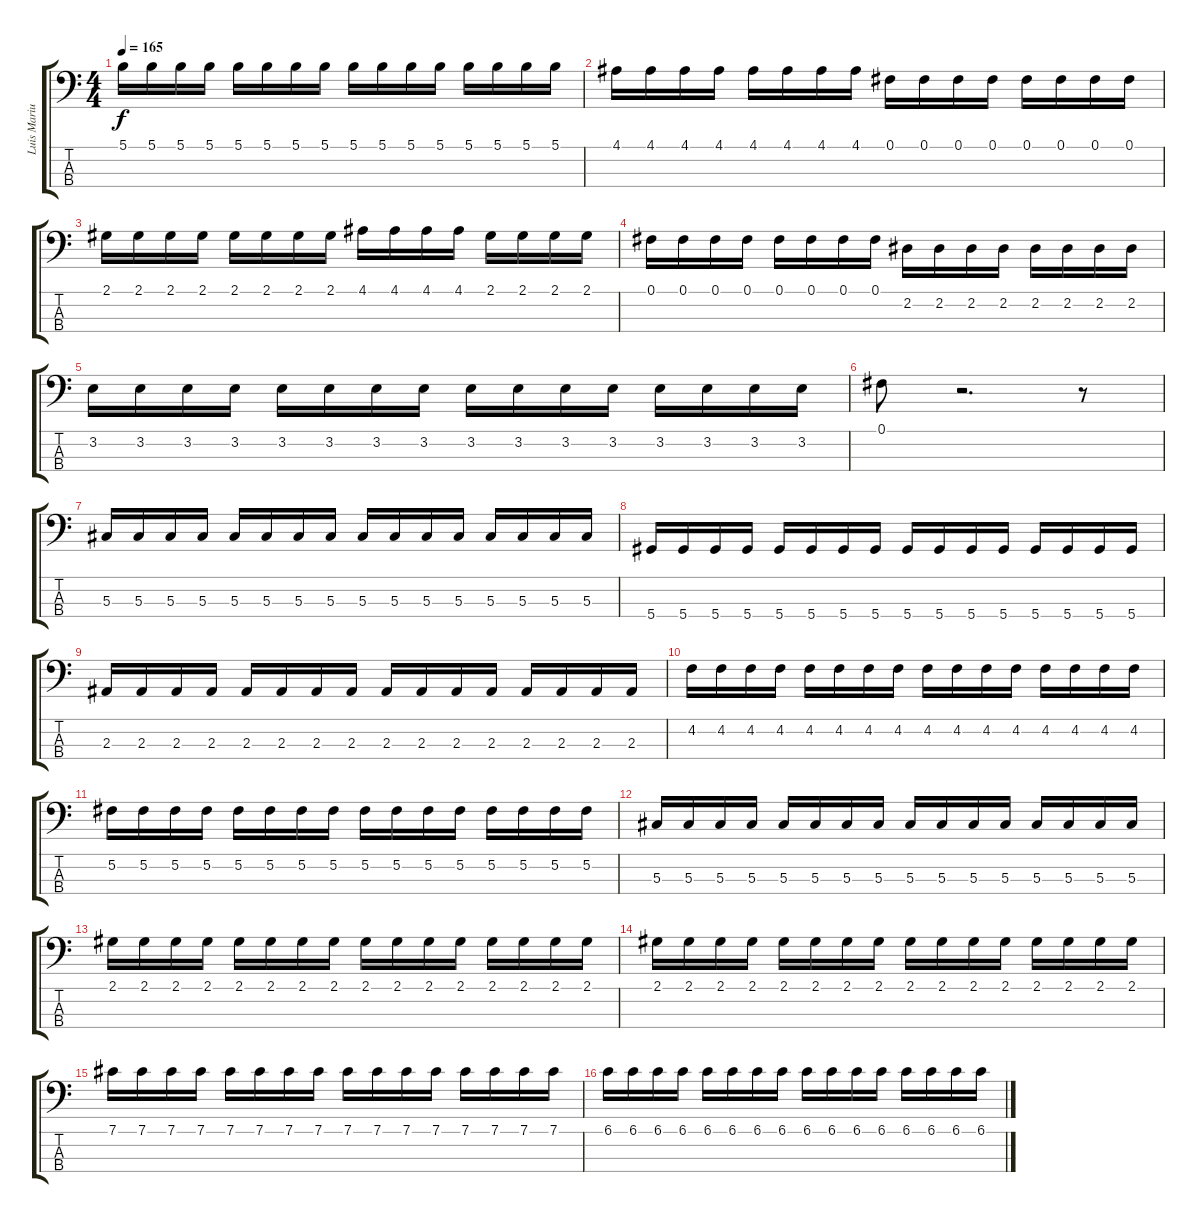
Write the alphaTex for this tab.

\track ("Luis Mariuti" "Luis Mariu") {instrument electricbasspick}
\staff {score tabs}
\tuning (Gb2 Db2 Ab1 Eb1) {hide}
\ts (4 4)
\tempo 165
\clef f4
\ks c
5.1.16{dy f} 5.1.16 5.1.16 5.1.16 5.1.16 5.1.16 5.1.16 5.1.16 5.1.16 5.1.16 5.1.16 5.1.16 5.1.16 5.1.16 5.1.16 5.1.16 |
4.1.16 4.1.16 4.1.16 4.1.16 4.1.16 4.1.16 4.1.16 4.1.16 0.1.16 0.1.16 0.1.16 0.1.16 0.1.16 0.1.16 0.1.16 0.1.16 |
2.1.16 2.1.16 2.1.16 2.1.16 2.1.16 2.1.16 2.1.16 2.1.16 4.1.16 4.1.16 4.1.16 4.1.16 2.1.16 2.1.16 2.1.16 2.1.16 |
0.1.16 0.1.16 0.1.16 0.1.16 0.1.16 0.1.16 0.1.16 0.1.16 2.2.16 2.2.16 2.2.16 2.2.16 2.2.16 2.2.16 2.2.16 2.2.16 |
3.2.16 3.2.16 3.2.16 3.2.16 3.2.16 3.2.16 3.2.16 3.2.16 3.2.16 3.2.16 3.2.16 3.2.16 3.2.16 3.2.16 3.2.16 3.2.16 |
0.1.8 r.2{d} r.8 |
5.3.16 5.3.16 5.3.16 5.3.16 5.3.16 5.3.16 5.3.16 5.3.16 5.3.16 5.3.16 5.3.16 5.3.16 5.3.16 5.3.16 5.3.16 5.3.16 |
5.4.16 5.4.16 5.4.16 5.4.16 5.4.16 5.4.16 5.4.16 5.4.16 5.4.16 5.4.16 5.4.16 5.4.16 5.4.16 5.4.16 5.4.16 5.4.16 |
2.3.16 2.3.16 2.3.16 2.3.16 2.3.16 2.3.16 2.3.16 2.3.16 2.3.16 2.3.16 2.3.16 2.3.16 2.3.16 2.3.16 2.3.16 2.3.16 |
4.2.16 4.2.16 4.2.16 4.2.16 4.2.16 4.2.16 4.2.16 4.2.16 4.2.16 4.2.16 4.2.16 4.2.16 4.2.16 4.2.16 4.2.16 4.2.16 |
5.2.16 5.2.16 5.2.16 5.2.16 5.2.16 5.2.16 5.2.16 5.2.16 5.2.16 5.2.16 5.2.16 5.2.16 5.2.16 5.2.16 5.2.16 5.2.16 |
5.3.16 5.3.16 5.3.16 5.3.16 5.3.16 5.3.16 5.3.16 5.3.16 5.3.16 5.3.16 5.3.16 5.3.16 5.3.16 5.3.16 5.3.16 5.3.16 |
2.1.16 2.1.16 2.1.16 2.1.16 2.1.16 2.1.16 2.1.16 2.1.16 2.1.16 2.1.16 2.1.16 2.1.16 2.1.16 2.1.16 2.1.16 2.1.16 |
2.1.16 2.1.16 2.1.16 2.1.16 2.1.16 2.1.16 2.1.16 2.1.16 2.1.16 2.1.16 2.1.16 2.1.16 2.1.16 2.1.16 2.1.16 2.1.16 |
7.1.16 7.1.16 7.1.16 7.1.16 7.1.16 7.1.16 7.1.16 7.1.16 7.1.16 7.1.16 7.1.16 7.1.16 7.1.16 7.1.16 7.1.16 7.1.16 |
6.1.16 6.1.16 6.1.16 6.1.16 6.1.16 6.1.16 6.1.16 6.1.16 6.1.16 6.1.16 6.1.16 6.1.16 6.1.16 6.1.16 6.1.16 6.1.16
